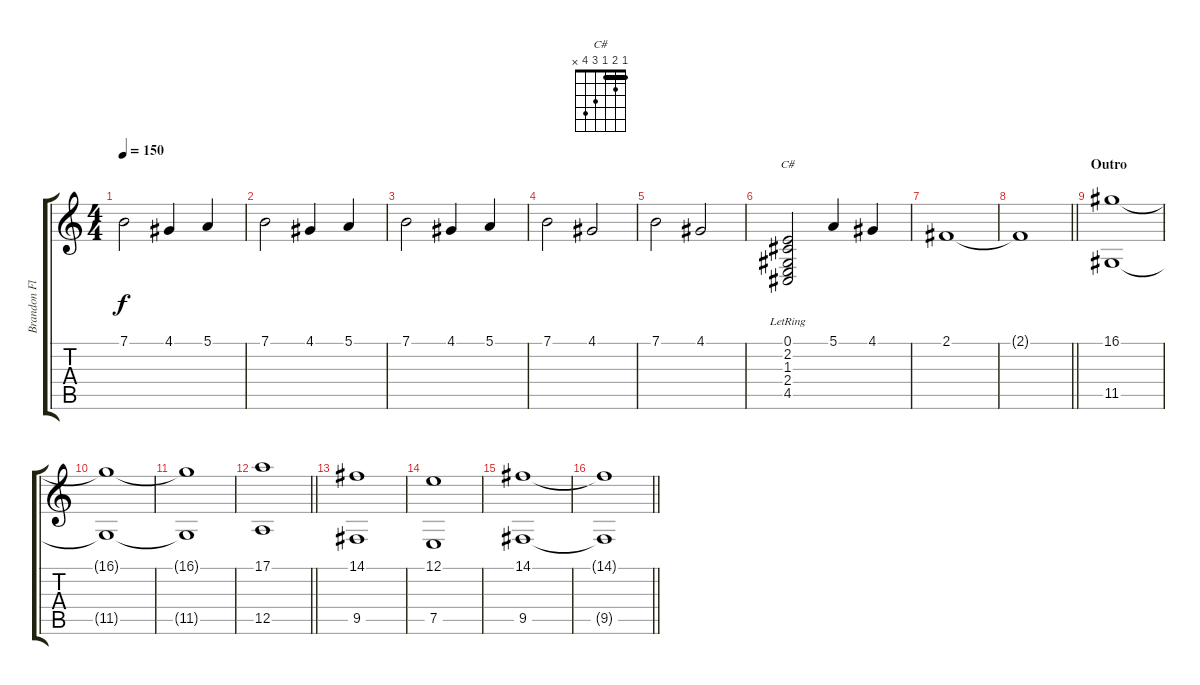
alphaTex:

\track ("Brandon Flowers (Keyboard)" "Brandon Fl") {instrument lead2sawtooth}
\staff {score tabs}
\tuning (E4 B3 G3 D3 A2 E2) {hide}
\chord ("C#" 1 2 1 3 4 x) {barre 1}
\ts (4 4)
\section ("" "")
\tempo 150
\clef g2
\ks c
7.1.2{dy f volume 16} 4.1.4 5.1.4 |
7.1.2 4.1.4 5.1.4 |
7.1.2 4.1.4 5.1.4 |
7.1.2 4.1.2 |
7.1.2 4.1.2 |
(0.1{lr} 2.2{lr} 1.3 2.4{lr} 4.5{lr}).2{ch "C#"} 5.1.4 4.1.4 |
2.1.1 |
\barLineRight lightlight
2.1{t}.1 |
\section ("" "Outro")
(16.1 11.5).1 |
(16.1{t} 11.5{t}).1 |
(16.1{t} 11.5{t}).1 |
\barLineRight lightlight
(17.1 12.5).1 |
(14.1 9.5).1 |
(12.1 7.5).1 |
(14.1 9.5).1 |
\barLineRight lightlight
(14.1{t} 9.5{t}).1
